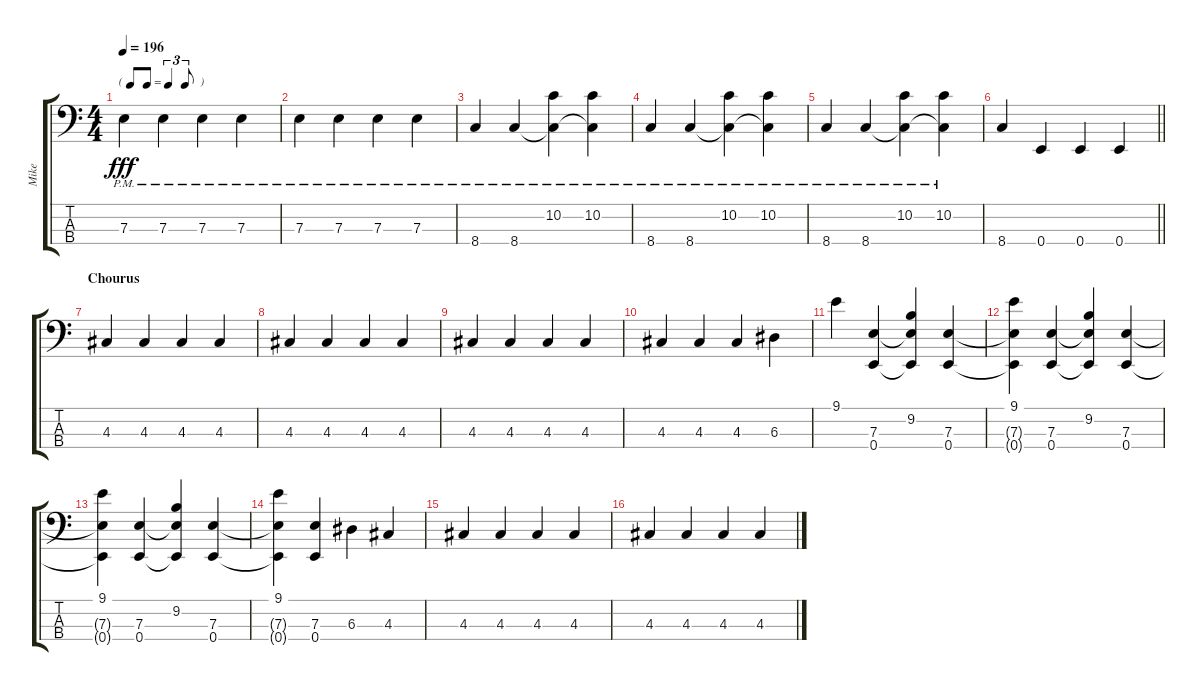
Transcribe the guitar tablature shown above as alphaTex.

\track ("Mike" "Mike") {instrument electricbasspick}
\staff {score tabs}
\tuning (G2 D2 A1 E1) {hide}
\ts (4 4)
\tf triplet8th
\tempo 196
\clef f4
\ks c
7.3{pm}.4{dy fff} 7.3{pm}.4 7.3{pm}.4 7.3{pm}.4 |
7.3{pm}.4 7.3{pm}.4 7.3{pm}.4 7.3{pm}.4 |
8.4{pm}.4 8.4{pm}.4 (10.2{pm} 8.4{t}).4 (10.2{pm} 8.4{t}).4 |
8.4{pm}.4 8.4{pm}.4 (10.2{pm} 8.4{t}).4 (10.2{pm} 8.4{t}).4 |
8.4{pm}.4 8.4{pm}.4 (10.2{pm} 8.4{t}).4 (10.2{pm} 8.4{t}).4 |
\barLineRight lightlight
8.4.4 0.4.4 0.4.4 0.4.4 |
\section ("" "Chourus")
4.3.4 4.3.4 4.3.4 4.3.4 |
4.3.4 4.3.4 4.3.4 4.3.4 |
4.3.4 4.3.4 4.3.4 4.3.4 |
4.3.4 4.3.4 4.3.4 6.3.4 |
9.1.4 (7.3 0.4).4 (9.2 7.3{t} 0.4{t}).4 (7.3 0.4).4 |
(9.1 7.3{t} 0.4{t}).4 (7.3 0.4).4 (9.2 7.3{t} 0.4{t}).4 (7.3 0.4).4 |
(9.1 7.3{t} 0.4{t}).4 (7.3 0.4).4 (9.2 7.3{t} 0.4{t}).4 (7.3 0.4).4 |
(9.1 7.3{t} 0.4{t}).4 (7.3 0.4).4 6.3.4 4.3.4 |
4.3.4 4.3.4 4.3.4 4.3.4 |
4.3.4 4.3.4 4.3.4 4.3.4
